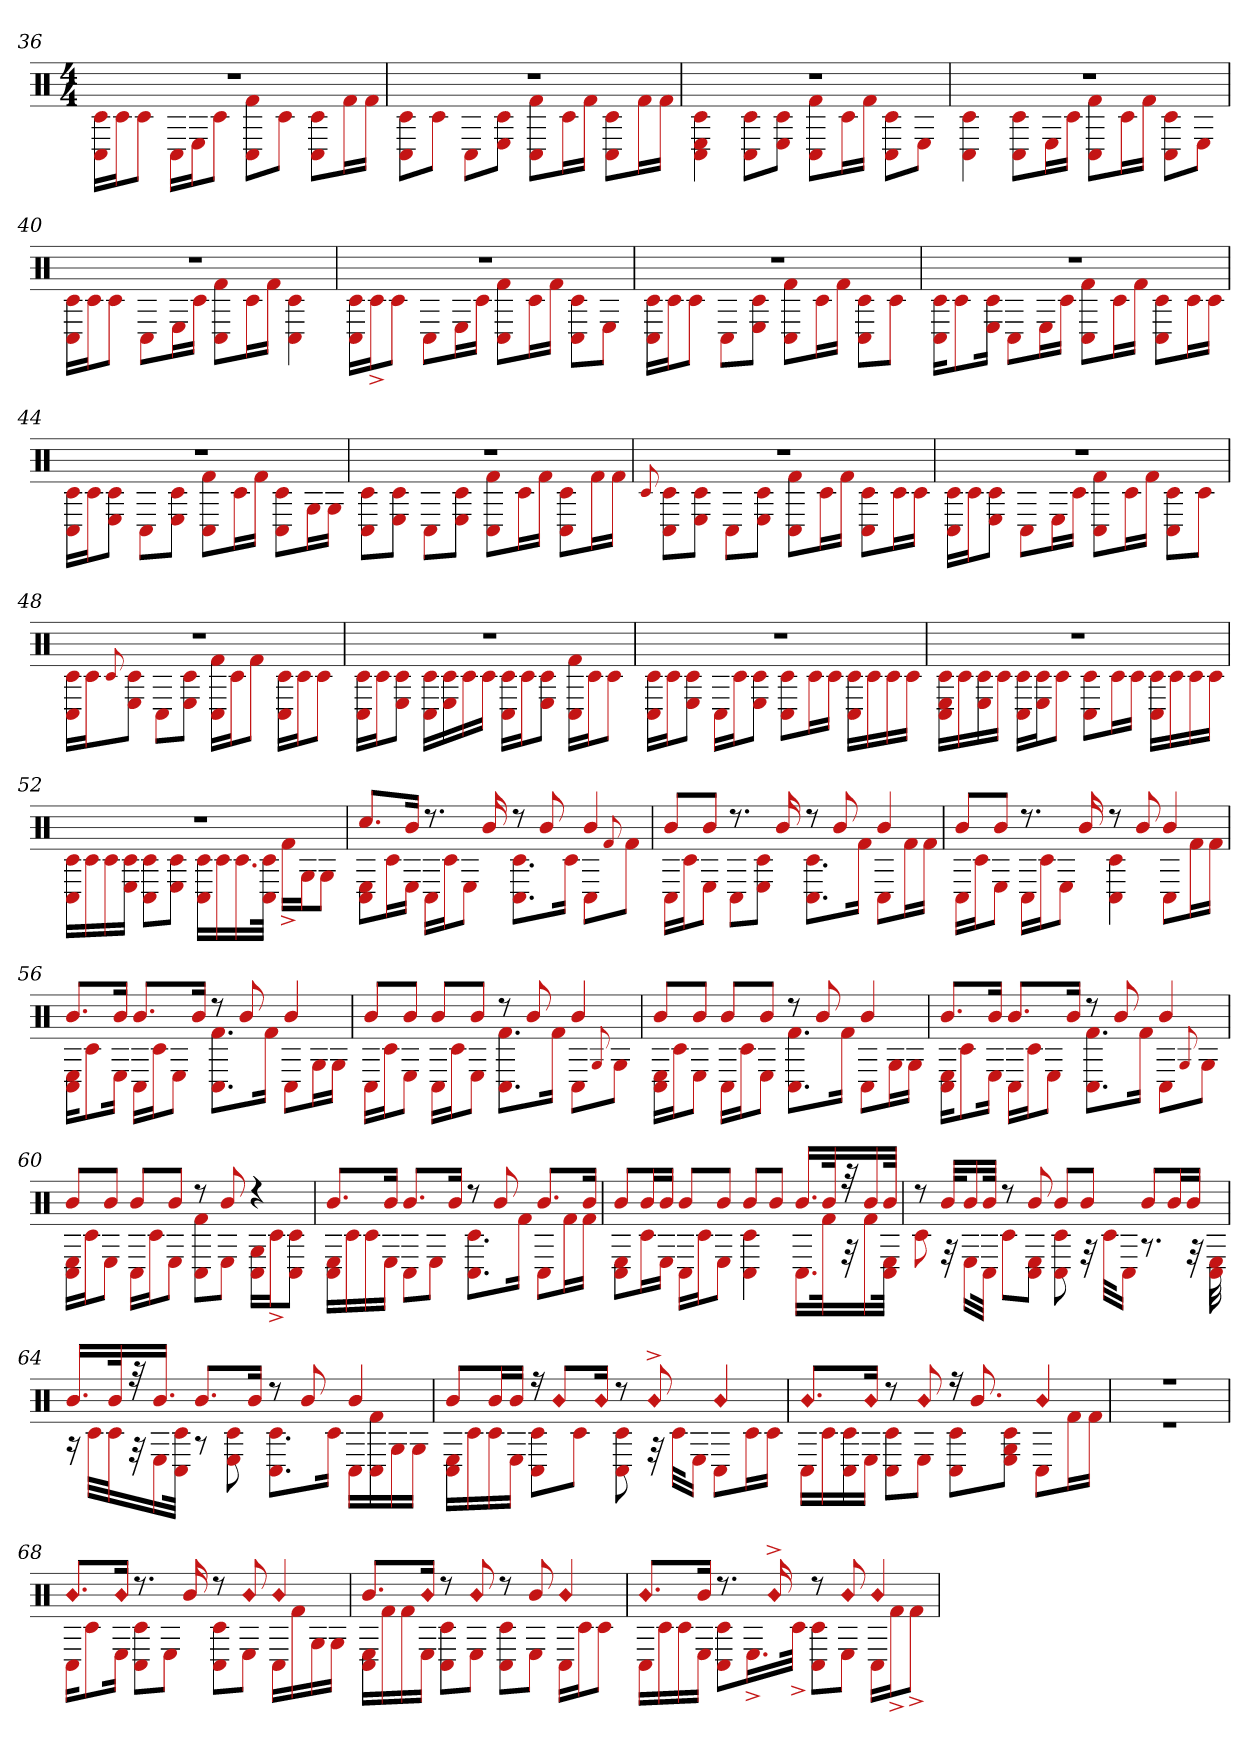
**kern
*part1
*staff1
*clefX
*k[]
*M4/4
=36
*^
1r	16C# 16c#LL
.	16c#J
.	8c#J
.	16C#LL
.	16EJ
.	8c#J
.	8f# 8C#L
.	8c#J
.	8c# 8C#L
.	16f#L
.	16f#JJ
=37	=37
1r	8C# 8c#L
.	8c#J
.	8C#L
.	8E 8c#J
.	8C# 8f#L
.	16c#L
.	16f#JJ
.	8C# 8c#L
.	16f#L
.	16f#JJ
=38	=38
1r	4C# 4c# 4E
.	8c# 8C#L
.	8E 8c#J
.	8f# 8C#L
.	16c#L
.	16f#JJ
.	8C# 8c#L
.	8EJ
=39	=39
1r	4C# 4c#
.	8c# 8C#L
.	16EL
.	16c#JJ
.	8C# 8f#L
.	16c#L
.	16f#JJ
.	8C# 8c#L
.	8EJ
=40	=40
1r	16C# 16c#LL
.	16c#J
.	8c#J
.	8C#L
.	16EL
.	16c#JJ
.	8C# 8f#L
.	16c#L
.	16f#JJ
.	4C# 4c#
=41	=41
1r	16C# 16c#LL
.	16c#^J
.	8c#J
.	8C#L
.	16EL
.	16c#JJ
.	8C# 8f#L
.	16c#L
.	16f#JJ
.	8C# 8c#L
.	8EJ
=42	=42
1r	16c# 16C#LL
.	16c#J
.	8c#J
.	8C#L
.	8E 8c#J
.	8C# 8f#L
.	16c#L
.	16f#JJ
.	8C# 8c#L
.	8c#J
=43	=43
1r	16c# 16C#KL
.	8c#
.	16E 16c#Jk
.	8C#L
.	16EL
.	16c#JJ
.	8C# 8f#L
.	16c#L
.	16f#JJ
.	8C# 8c#L
.	16c#L
.	16c#JJ
=44	=44
1r	16C# 16c#LL
.	16c#J
.	8E 8c#J
.	8C#L
.	8E 8c#J
.	8C# 8f#L
.	16c#L
.	16f#JJ
.	8C# 8c#L
.	16GL
.	16GJJ
=45	=45
1r	8C# 8c#L
.	8E 8c#J
.	8C#L
.	8E 8c#J
.	8C# 8f#L
.	16c#L
.	16f#JJ
.	8c# 8C#L
.	16f#L
.	16f#JJ
=46	=46
.	8qqc#
1r	8C# 8c#L
.	8E 8c#J
.	8C#L
.	8E 8c#J
.	8C# 8f#L
.	16c#L
.	16f#JJ
.	8C# 8c#L
.	16c#L
.	16c#JJ
=47	=47
1r	16C# 16c#LL
.	16c#J
.	8E 8c#J
.	8C#L
.	16EL
.	16c#JJ
.	8C# 8f#L
.	16c#L
.	16f#JJ
.	8C# 8c#L
.	8c#J
=48	=48
1r	16C# 16c#LL
.	16c#J
.	8qqc#
.	8E 8c#J
.	8C#L
.	8E 8c#J
.	16C# 16f#LL
.	16c#J
.	8f#J
.	16C# 16c#LL
.	16c#J
.	8c#J
=49	=49
1r	16C# 16c#LL
.	16c#J
.	8E 8c#J
.	16C# 16c#LL
.	16E 16c#
.	16c#
.	16c#JJ
.	16C# 16c#LL
.	16c#J
.	8c# 8EJ
.	16C# 16f#LL
.	16c#J
.	8c#J
=50	=50
1r	16C# 16c#LL
.	16c#J
.	8E 8c#J
.	16C#LL
.	16c#J
.	8E 8c#J
.	8C# 8c#L
.	16c#L
.	16c#JJ
.	16C# 16c#LL
.	16c#
.	16c#
.	16c#JJ
=51	=51
1r	16E 16C# 16c#LL
.	16c#
.	16c# 16E
.	16c#JJ
.	16C# 16c#LL
.	16E 16c#J
.	8c#J
.	8c# 8C#L
.	16c#L
.	16c#JJ
.	16c# 16C#LL
.	16c#
.	16c#
.	16c#JJ
=52	=52
1r	16C# 16c#LL
.	16c#
.	16c#
.	16E 16c#JJ
.	8C# 8c#L
.	8E 8c#J
.	16C# 16c#LL
.	16c#
.	16.c#
.	32C# 32c#JJk
.	16f#^LL
.	16GJ
.	8GJ
=53	=53
8.cc#L	8E 8C#L
.	16c#L
16bJk	16EJJ
8.r	16C#LL
.	16c#J
.	8EJ
16b	.
8r	8.C# 8.c#L
8b	.
.	16c#Jk
4b	8C#L
.	8qqf#
.	8f#J
=54	=54
8bL	16C#LL
.	16c#J
8bJ	8EJ
8.r	8C#L
.	8c# 8EJ
16b	.
8r	8.C# 8.c#L
8b	.
.	16f#Jk
4b	8C#L
.	16f#L
.	16f#JJ
=55	=55
8bL	16C#LL
.	16c#J
8bJ	8EJ
8.r	16C#LL
.	16c#J
.	8EJ
16b	.
8r	4C# 4c#
8b	.
4b	8C#L
.	16f#L
.	16f#JJ
=56	=56
8.bL	16E 16C#KL
.	8c#
16bJk	16EJk
8.bL	16C#LL
.	16c#J
.	8EJ
16bJk	.
8r	8.C# 8.f#L
8b	.
.	16f#Jk
4b	8C#L
.	16GL
.	16GJJ
=57	=57
8bL	16C#LL
.	16c#J
8bJ	8EJ
8bL	16C#LL
.	16c#J
8bJ	8EJ
8r	8.C# 8.f#L
8b	.
.	16f#Jk
4b	8C#L
.	8qqG
.	8GJ
=58	=58
8bL	16E 16C#LL
.	16c#J
8bJ	8EJ
8bL	16C#LL
.	16c#J
8bJ	8EJ
8r	8.C# 8.f#L
8b	.
.	16f#Jk
4b	8C#L
.	16GL
.	16GJJ
=59	=59
8.bL	16E 16C#KL
.	8c#
16bJk	16EJk
8.bL	16C#LL
.	16c#J
.	8EJ
16bJk	.
8r	8.C# 8.f#L
8b	.
.	16f#Jk
4b	8C#L
.	8qqG
.	8GJ
=60	=60
8bL	16E 16C#LL
.	16c#J
8bJ	8EJ
8bL	16C#LL
.	16c#J
8bJ	8EJ
8r	8C# 8f#L
8b	8EJ
4r	16C# 16GLL
.	16c#^J
.	8C# 8c#J
=61	=61
8.bL	16C# 16ELL
.	16c#
.	16c#
16bJk	16EJJ
8.bL	8C#L
.	8EJ
16bJk	.
8r	8.C# 8.c#L
8b	.
.	16f#Jk
8.bL	8C#L
.	16f#L
16bJk	16f#JJ
=62	=62
8bL	8E 8C#L
16bL	16c#L
16bJJ	16EJJ
8bL	16C#LL
.	16c#J
8bJ	8EJ
8bL	4c# 4C#
8bJ	.
16.bLL	16.C#LL
32bk	32f#k
32r	32r
16b	16f#
32bJJk	32E 32C#JJk
=63	=63
8r	8c#
32bKLL	32r
16b	16ELL
32bJJk	32C#JJk
8r	8c#L
8b	8C# 8EJ
8bL	8c# 8C#
8bJ	32r
.	32c#KLL
.	16C#JJ
8bL	8.r
16bL	.
16bJJ	32r
.	32E 32C#
=64	=64
16.bLL	16r
.	32c#LLL
32bk	32c#J
32r	32r
16.bJJ	16E
.	32c# 32C#JJk
8.bL	8r
.	8c# 8E
16bJk	.
8r	8.C# 8.c#L
8b	.
.	16c#Jk
4b	16C#LL
.	16f# 16C#
.	16G
.	16GJJ
=65	=65
8bL	16C# 16ELL
.	16c#
16bL	16c#
16bJJ	16EJJ
16r	8C# 8c#L
!LO:N:head=diamond	!
8bL	.
.	8c#J
!LO:N:head=diamond	!
16bJk	.
8r	8C# 8c#
!LO:N:head=diamond	!
8b^	32r
.	32c#KLL
.	16EJJ
!LO:N:head=diamond	!
4b	8C#L
.	16c#L
.	16c#JJ
=66	=66
!LO:N:head=diamond	!
8.bL	16C#LL
.	16c#
.	16C# 16c#
!LO:N:head=diamond	!
16bJk	16EJJ
8r	8C# 8c#L
!LO:N:head=diamond	!
8b	8EJ
16r	8C# 8c#L
8.b	.
.	8c# 8G 8EJ
!LO:N:head=diamond	!
4b	8C#L
.	16f#L
.	16f#JJ
=67	=67
1r	1r
=68	=68
!LO:N:head=diamond	!
8.bL	16C#KL
.	8c#
!LO:N:head=diamond	!
16bJk	16EJk
8.r	8C# 8c#L
.	8EJ
16b	.
8r	8C# 8c#L
!LO:N:head=diamond	!
8b	8EJ
!LO:N:head=diamond	!
4b	16C#LL
.	16f#
.	16G
.	16GJJ
=69	=69
8.bL	16E 16C#LL
.	16f#
.	16f#
!LO:N:head=diamond	!
16bJk	16EJJ
8r	8C# 8c#L
!LO:N:head=diamond	!
8b	8EJ
8r	8c# 8C#L
8b	8EJ
!LO:N:head=diamond	!
4b	16C#LL
.	16c#J
.	8c#J
=70	=70
!LO:N:head=diamond	!
8.bL	16C#LL
.	16c#
.	16c#
16bJk	16EJJ
8.r	8C# 8c#L
.	16.E^L
!LO:N:head=diamond	!
16b^	.
.	32c#^JJk
8r	8C# 8c#L
!LO:N:head=diamond	!
8b	8EJ
!LO:N:head=diamond	!
4b	16C#LL
.	16f#^J
.	8f#^J
*v	*v
=
*-
